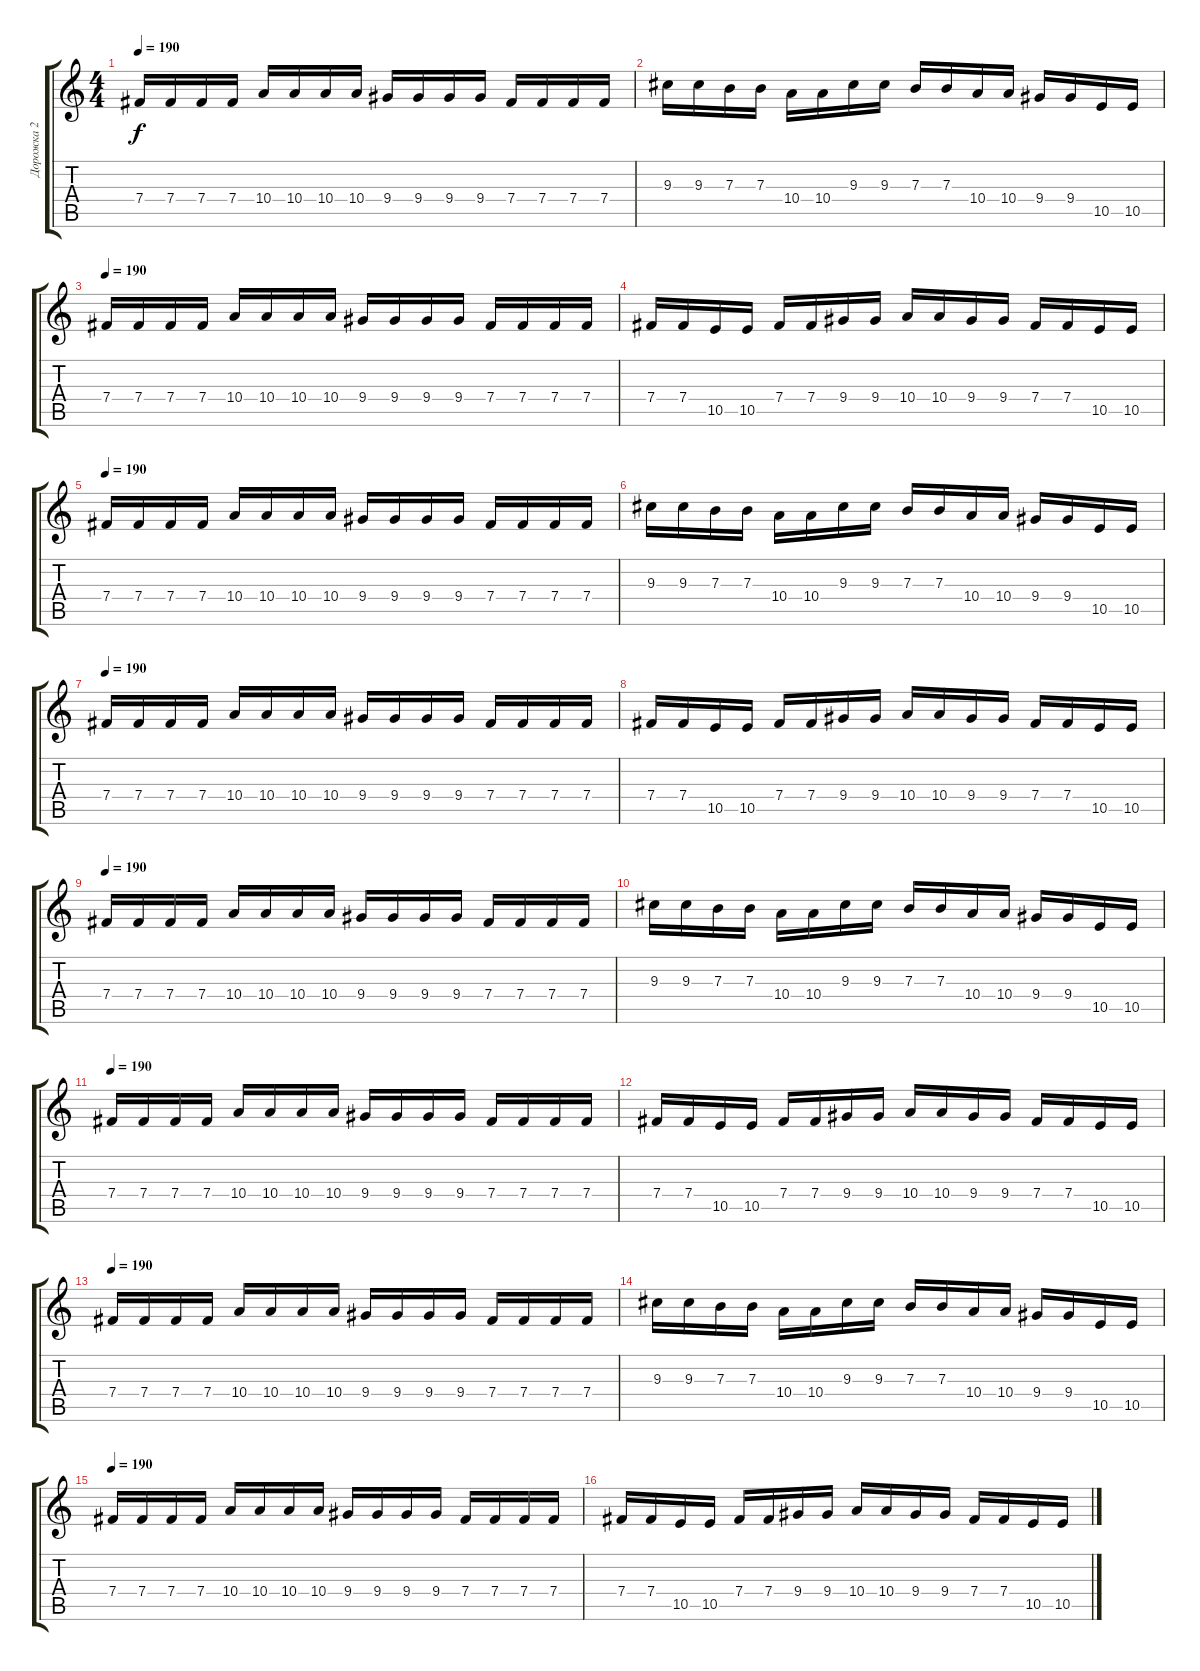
\track ("Дорожка 2" "Дорожка 2") {instrument overdrivenguitar}
\staff {score tabs}
\tuning (Db4 Ab3 E3 B2 Gb2 Db2) {hide}
\ts (4 4)
\tempo 190
\clef g2
\ks c
7.4.16{dy f} 7.4.16 7.4.16 7.4.16 10.4.16 10.4.16 10.4.16 10.4.16 9.4.16 9.4.16 9.4.16 9.4.16 7.4.16 7.4.16 7.4.16 7.4.16 |
9.3.16 9.3.16 7.3.16 7.3.16 10.4.16 10.4.16 9.3.16 9.3.16 7.3.16 7.3.16 10.4.16 10.4.16 9.4.16 9.4.16 10.5.16 10.5.16 |
\tempo 190
7.4.16 7.4.16 7.4.16 7.4.16 10.4.16 10.4.16 10.4.16 10.4.16 9.4.16 9.4.16 9.4.16 9.4.16 7.4.16 7.4.16 7.4.16 7.4.16 |
7.4.16 7.4.16 10.5.16 10.5.16 7.4.16 7.4.16 9.4.16 9.4.16 10.4.16 10.4.16 9.4.16 9.4.16 7.4.16 7.4.16 10.5.16 10.5.16 |
\tempo 190
7.4.16 7.4.16 7.4.16 7.4.16 10.4.16 10.4.16 10.4.16 10.4.16 9.4.16 9.4.16 9.4.16 9.4.16 7.4.16 7.4.16 7.4.16 7.4.16 |
9.3.16 9.3.16 7.3.16 7.3.16 10.4.16 10.4.16 9.3.16 9.3.16 7.3.16 7.3.16 10.4.16 10.4.16 9.4.16 9.4.16 10.5.16 10.5.16 |
\tempo 190
7.4.16 7.4.16 7.4.16 7.4.16 10.4.16 10.4.16 10.4.16 10.4.16 9.4.16 9.4.16 9.4.16 9.4.16 7.4.16 7.4.16 7.4.16 7.4.16 |
7.4.16 7.4.16 10.5.16 10.5.16 7.4.16 7.4.16 9.4.16 9.4.16 10.4.16 10.4.16 9.4.16 9.4.16 7.4.16 7.4.16 10.5.16 10.5.16 |
\tempo 190
7.4.16 7.4.16 7.4.16 7.4.16 10.4.16 10.4.16 10.4.16 10.4.16 9.4.16 9.4.16 9.4.16 9.4.16 7.4.16 7.4.16 7.4.16 7.4.16 |
9.3.16 9.3.16 7.3.16 7.3.16 10.4.16 10.4.16 9.3.16 9.3.16 7.3.16 7.3.16 10.4.16 10.4.16 9.4.16 9.4.16 10.5.16 10.5.16 |
\tempo 190
7.4.16 7.4.16 7.4.16 7.4.16 10.4.16 10.4.16 10.4.16 10.4.16 9.4.16 9.4.16 9.4.16 9.4.16 7.4.16 7.4.16 7.4.16 7.4.16 |
7.4.16 7.4.16 10.5.16 10.5.16 7.4.16 7.4.16 9.4.16 9.4.16 10.4.16 10.4.16 9.4.16 9.4.16 7.4.16 7.4.16 10.5.16 10.5.16 |
\tempo 190
7.4.16 7.4.16 7.4.16 7.4.16 10.4.16 10.4.16 10.4.16 10.4.16 9.4.16 9.4.16 9.4.16 9.4.16 7.4.16 7.4.16 7.4.16 7.4.16 |
9.3.16 9.3.16 7.3.16 7.3.16 10.4.16 10.4.16 9.3.16 9.3.16 7.3.16 7.3.16 10.4.16 10.4.16 9.4.16 9.4.16 10.5.16 10.5.16 |
\tempo 190
7.4.16 7.4.16 7.4.16 7.4.16 10.4.16 10.4.16 10.4.16 10.4.16 9.4.16 9.4.16 9.4.16 9.4.16 7.4.16 7.4.16 7.4.16 7.4.16 |
7.4.16 7.4.16 10.5.16 10.5.16 7.4.16 7.4.16 9.4.16 9.4.16 10.4.16 10.4.16 9.4.16 9.4.16 7.4.16 7.4.16 10.5.16 10.5.16
